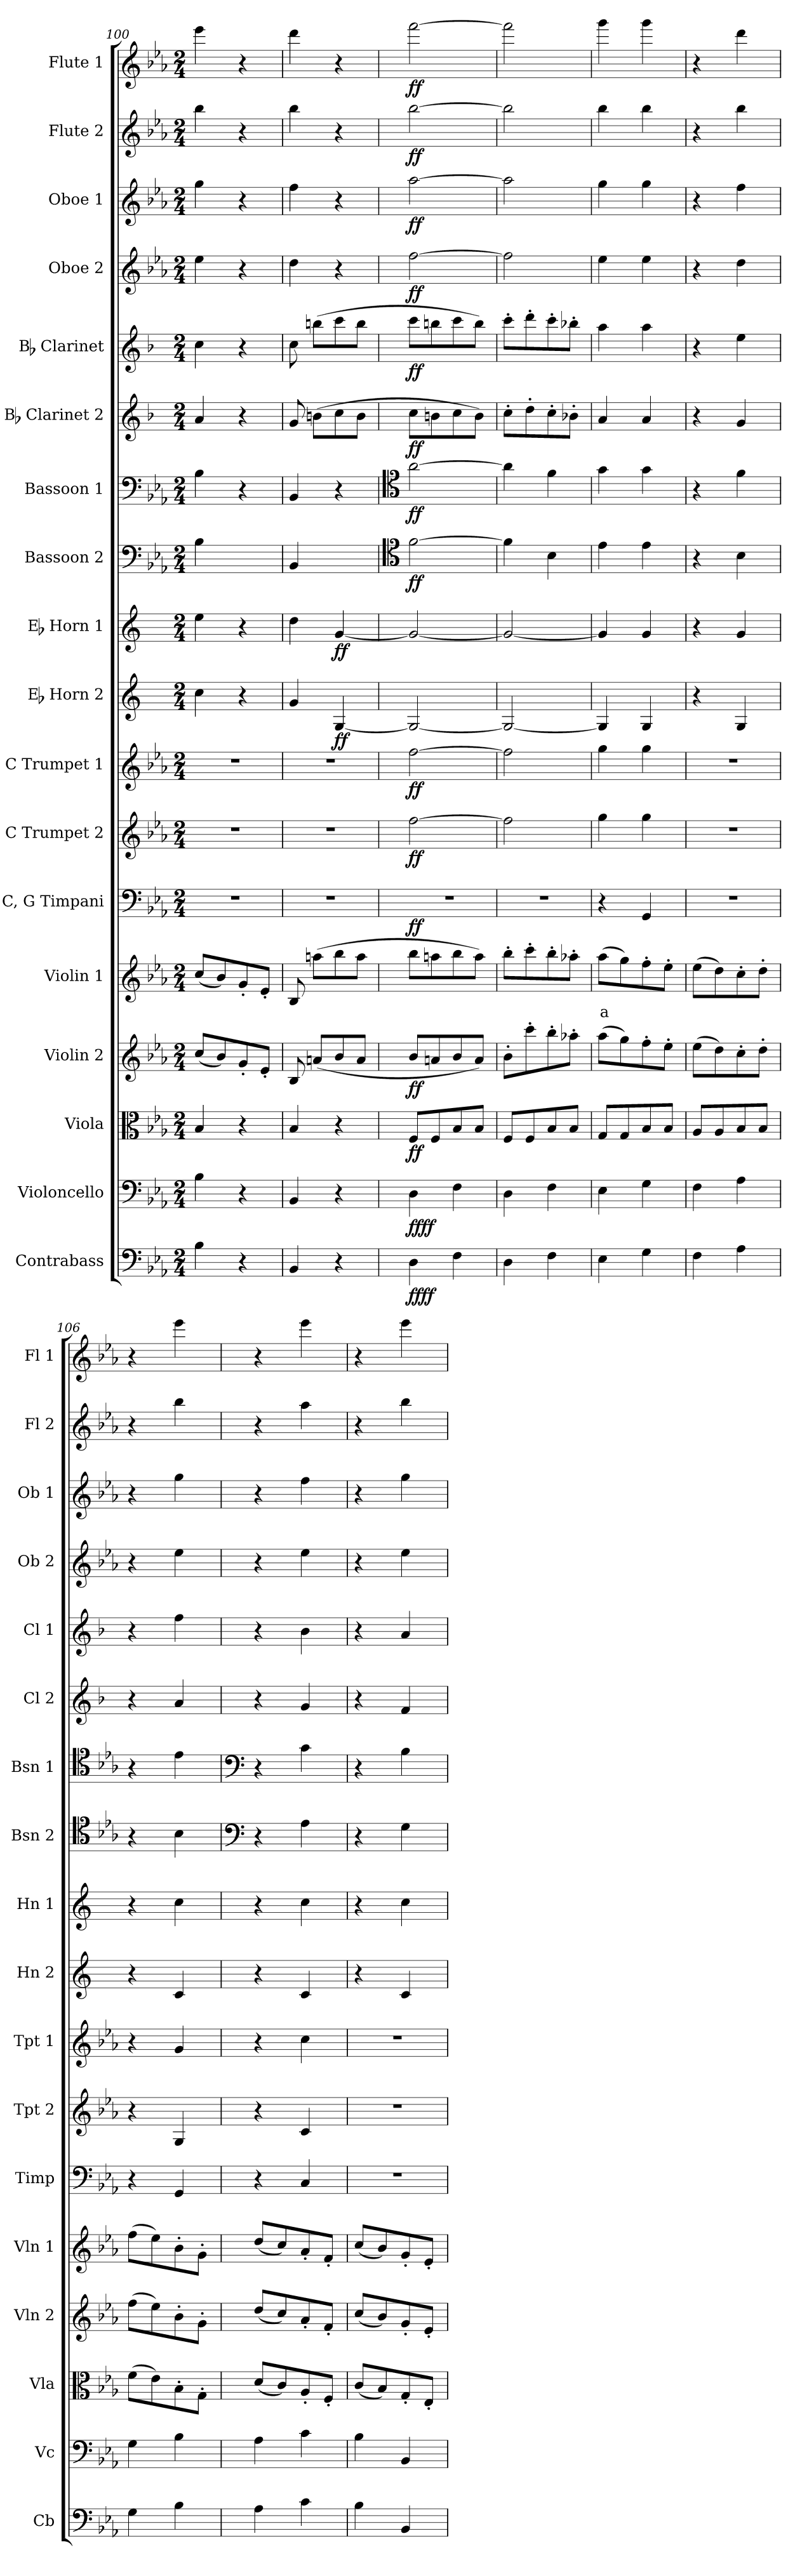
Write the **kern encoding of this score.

**kern	**dynam	**kern	**dynam	**kern	**dynam	**kern	**dynam	**kern	**text	**dynam	**kern	**kern	**dynam	**kern	**dynam	**kern	**dynam	**kern	**dynam	**kern	**dynam	**kern	**dynam	**kern	**dynam	**kern	**dynam	**kern	**dynam	**kern	**dynam	**kern	**dynam	**kern	**dynam
*part18	*part18	*part17	*part17	*part16	*part16	*part15	*part15	*part14	*part14	*part14	*part13	*part12	*part12	*part11	*part11	*part10	*part10	*part9	*part9	*part8	*part8	*part7	*part7	*part6	*part6	*part5	*part5	*part4	*part4	*part3	*part3	*part2	*part2	*part1	*part1
*staff18	*staff18	*staff17	*staff17	*staff16	*staff16	*staff15	*staff15	*staff14	*staff14	*staff14	*staff13	*staff12	*staff12	*staff11	*staff11	*staff10	*staff10	*staff9	*staff9	*staff8	*staff8	*staff7	*staff7	*staff6	*staff6	*staff5	*staff5	*staff4	*staff4	*staff3	*staff3	*staff2	*staff2	*staff1	*staff1
*I"Contrabass	*	*I"Violoncello	*	*I"Viola	*	*I"Violin 2	*	*I"Violin 1	*	*	*I"C, G Timpani	*I"C Trumpet 2	*	*I"C Trumpet 1	*	*I"Eb Horn 2	*	*I"Eb Horn 1	*	*I"Bassoon 2	*	*I"Bassoon 1	*	*I"Bb Clarinet 2	*	*I"Bb Clarinet	*	*I"Oboe 2	*	*I"Oboe 1	*	*I"Flute 2	*	*I"Flute 1	*
*I'Cb	*	*I'Vc	*	*I'Vla	*	*I'Vln 2	*	*I'Vln 1	*	*	*I'Timp	*I'Tpt 2	*	*I'Tpt 1	*	*I'Hn 2	*	*I'Hn 1	*	*I'Bsn 2	*	*I'Bsn 1	*	*I'Cl 2	*	*I'Cl 1	*	*I'Ob 2	*	*I'Ob 1	*	*I'Fl 2	*	*I'Fl 1	*
*clefF4	*	*clefF4	*	*clefC3	*	*clefG2	*	*clefG2	*	*	*clefF4	*clefG2	*	*clefG2	*	*clefG2	*	*clefG2	*	*clefF4	*	*clefF4	*	*clefG2	*	*clefG2	*	*clefG2	*	*clefG2	*	*clefG2	*	*clefG2	*
*ITrd7c12	*	*	*	*	*	*	*	*	*	*	*	*	*	*	*	*ITrd5c9	*	*ITrd5c9	*	*	*	*	*	*ITrd1c2	*	*ITrd1c2	*	*	*	*	*	*	*	*	*
*k[b-e-a-]	*	*k[b-e-a-]	*	*k[b-e-a-]	*	*k[b-e-a-]	*	*k[b-e-a-]	*	*	*k[b-e-a-]	*k[b-e-a-]	*	*k[b-e-a-]	*	*k[b-e-a-]	*	*k[b-e-a-]	*	*k[b-e-a-]	*	*k[b-e-a-]	*	*k[b-e-a-]	*	*k[b-e-a-]	*	*k[b-e-a-]	*	*k[b-e-a-]	*	*k[b-e-a-]	*	*k[b-e-a-]	*
*M2/4	*	*M2/4	*	*M2/4	*	*M2/4	*	*M2/4	*	*	*M2/4	*M2/4	*	*M2/4	*	*M2/4	*	*M2/4	*	*M2/4	*	*M2/4	*	*M2/4	*	*M2/4	*	*M2/4	*	*M2/4	*	*M2/4	*	*M2/4	*
=100	=100	=100	=100	=100	=100	=100	=100	=100	=100	=100	=100	=100	=100	=100	=100	=100	=100	=100	=100	=100	=100	=100	=100	=100	=100	=100	=100	=100	=100	=100	=100	=100	=100	=100	=100
4BB-\	.	4B-\	.	4B-/	.	(8cc/L	.	(8cc/L	.	.	2r	2r	.	2r	.	4e-\	.	4g\	.	4B-\	.	4B-\	.	4g/	.	4b-\	.	4ee-\	.	4gg\	.	4bb-\	.	4eee-\	.
.	.	.	.	.	.	8b-/)	.	8b-/)	.	.	.	.	.	.	.	.	.	.	.	.	.	.	.	.	.	.	.	.	.	.	.	.	.	.	.
4r	.	4r	.	4r	.	8g'/	.	8g'/	.	.	.	.	.	.	.	4r	.	4r	.	4ryy	.	4r	.	4r	.	4r	.	4r	.	4r	.	4r	.	4r	.
.	.	.	.	.	.	8e-'/J	.	8e-'/J	.	.	.	.	.	.	.	.	.	.	.	.	.	.	.	.	.	.	.	.	.	.	.	.	.	.	.
=101	=101	=101	=101	=101	=101	=101	=101	=101	=101	=101	=101	=101	=101	=101	=101	=101	=101	=101	=101	=101	=101	=101	=101	=101	=101	=101	=101	=101	=101	=101	=101	=101	=101	=101	=101
4BBB-/	.	4BB-/	.	4B-/	.	8B-/	.	8B-/	.	.	2r	2r	.	2r	.	4B-/	.	4f\	.	4BB-/	.	4BB-/	.	8f/	.	8b-\	.	4dd\	.	4ff\	.	4bb-\	.	4ddd\	.
.	.	.	.	.	.	(8an/L	.	(8aan\L	.	.	.	.	.	.	.	.	.	.	.	.	.	.	.	(8an\L	.	(8aan\L	.	.	.	.	.	.	.	.	.
!	!	!	!	!	!	!	!	!	!	!	!	!	!	!	!	!	!LO:DY:b	!	!LO:DY:b	!	!	!	!	!	!	!	!	!	!	!	!	!	!	!	!
4r	.	4r	.	4r	.	8b-/	.	8bb-\	.	.	.	.	.	.	.	[4BB-/	ff	[4B-/	ff	4ryy	.	4r	.	8b-\	.	8bb-\	.	4r	.	4r	.	4r	.	4r	.
.	.	.	.	.	.	8a/J	.	8aa\J	.	.	.	.	.	.	.	.	.	.	.	.	.	.	.	8a\J	.	8aa\J	.	.	.	.	.	.	.	.	.
=102	=102	=102	=102	=102	=102	=102	=102	=102	=102	=102	=102	=102	=102	=102	=102	=102	=102	=102	=102	=102	=102	=102	=102	=102	=102	=102	=102	=102	=102	=102	=102	=102	=102	=102	=102
*	*	*	*	*	*	*	*	*	*	*	*	*	*	*	*	*	*	*	*	*clefC4	*	*clefC4	*	*	*	*	*	*	*	*	*	*	*	*	*
!	!LO:DY:b	!	!	!	!	!	!	!	!	!	!	!	!	!	!	!	!	!	!	!	!	!	!	!	!	!	!	!	!	!	!	!	!	!	!
!	!LO:DY:n=1:b	!	!LO:DY:b	!	!	!	!	!	!	!	!	!	!	!	!	!	!	!	!	!	!	!	!	!	!	!	!	!	!	!	!	!	!	!	!
!	!	!	!LO:DY:n=1:b	!	!LO:DY:b	!	!LO:DY:b	!	!	!LO:DY:b	!	!	!LO:DY:b	!	!LO:DY:b	!	!	!	!	!	!LO:DY:b	!	!LO:DY:b	!	!LO:DY:b	!	!LO:DY:b	!	!LO:DY:b	!	!LO:DY:b	!	!LO:DY:b	!	!LO:DY:b
4DD\	ff ff	4D\	ff ff	8F/L	ff	8b-/L	ff	8bb-\L	.	ff	2r	[2ff\	ff	[2ff\	ff	2BB-/_	.	2B-/_	.	[2f\	ff	[2a-\	ff	8b-\L	ff	8bb-\L	ff	[2ff\	ff	[2aa-\	ff	[2bb-\	ff	[2fff\	ff
.	.	.	.	8F/	.	8an/	.	8aan\	.	.	.	.	.	.	.	.	.	.	.	.	.	.	.	8an\	.	8aan\	.	.	.	.	.	.	.	.	.
4FF\	.	4F\	.	8B-/	.	8b-/	.	8bb-\	.	.	.	.	.	.	.	.	.	.	.	.	.	.	.	8b-\	.	8bb-\	.	.	.	.	.	.	.	.	.
.	.	.	.	8B-/J	.	8a/J)	.	8aa\J)	.	.	.	.	.	.	.	.	.	.	.	.	.	.	.	8a\J)	.	8aa\J)	.	.	.	.	.	.	.	.	.
!!LO:PB:g=z
=103	=103	=103	=103	=103	=103	=103	=103	=103	=103	=103	=103	=103	=103	=103	=103	=103	=103	=103	=103	=103	=103	=103	=103	=103	=103	=103	=103	=103	=103	=103	=103	=103	=103	=103	=103
4DD\	.	4D\	.	8F/L	.	8b-'\L	.	8bb-'\L	.	.	2r	2ff\]	.	2ff\]	.	2BB-/_	.	2B-/_	.	4f\]	.	4a-\]	.	8b-'\L	.	8bb-'\L	.	2ff\]	.	2aa-\]	.	2bb-\]	.	2fff\]	.
.	.	.	.	8F/	.	8ccc'\	.	8ccc'\	.	.	.	.	.	.	.	.	.	.	.	.	.	.	.	8cc'\	.	8ccc'\	.	.	.	.	.	.	.	.	.
4FF\	.	4F\	.	8B-/	.	8bb-'\	.	8bb-'\	.	.	.	.	.	.	.	.	.	.	.	4B-\	.	4f\	.	8b-'\	.	8bb-'\	.	.	.	.	.	.	.	.	.
.	.	.	.	8B-/J	.	8aa-X'\J	.	8aa-X'\J	.	.	.	.	.	.	.	.	.	.	.	.	.	.	.	8a-X'\J	.	8aa-X'\J	.	.	.	.	.	.	.	.	.
=104	=104	=104	=104	=104	=104	=104	=104	=104	=104	=104	=104	=104	=104	=104	=104	=104	=104	=104	=104	=104	=104	=104	=104	=104	=104	=104	=104	=104	=104	=104	=104	=104	=104	=104	=104
!	!	!	!	!	!	!	!	!	!LO:LY:b:color=#FF0000	!	!	!	!	!	!	!	!	!	!	!	!	!	!	!	!	!	!	!	!	!	!	!	!	!	!
4EE-\	.	4E-\	.	8G/L	.	(8aa-\L	.	(8aa-\L	a	.	4r	4gg\	.	4gg\	.	4BB-/]	.	4B-/]	.	4e-\	.	4g\	.	4g/	.	4gg\	.	4ee-\	.	4gg\	.	4bb-\	.	4ggg\	.
.	.	.	.	8G/	.	8gg\)	.	8gg\)	.	.	.	.	.	.	.	.	.	.	.	.	.	.	.	.	.	.	.	.	.	.	.	.	.	.	.
4GG\	.	4G\	.	8B-/	.	8ff'\	.	8ff'\	.	.	4GG/	4gg\	.	4gg\	.	4BB-/	.	4B-/	.	4e-\	.	4g\	.	4g/	.	4gg\	.	4ee-\	.	4gg\	.	4bb-\	.	4ggg\	.
.	.	.	.	8B-/J	.	8ee-'\J	.	8ee-'\J	.	.	.	.	.	.	.	.	.	.	.	.	.	.	.	.	.	.	.	.	.	.	.	.	.	.	.
=105	=105	=105	=105	=105	=105	=105	=105	=105	=105	=105	=105	=105	=105	=105	=105	=105	=105	=105	=105	=105	=105	=105	=105	=105	=105	=105	=105	=105	=105	=105	=105	=105	=105	=105	=105
4FF\	.	4F\	.	8A-/L	.	(8ee-\L	.	(8ee-\L	.	.	2r	2r	.	2r	.	4r	.	4r	.	4r	.	4r	.	4r	.	4r	.	4r	.	4r	.	4r	.	4r	.
.	.	.	.	8A-/	.	8dd\)	.	8dd\)	.	.	.	.	.	.	.	.	.	.	.	.	.	.	.	.	.	.	.	.	.	.	.	.	.	.	.
4AA-\	.	4A-\	.	8B-/	.	8cc'\	.	8cc'\	.	.	.	.	.	.	.	4BB-/	.	4B-/	.	4B-\	.	4f\	.	4f/	.	4dd\	.	4dd\	.	4ff\	.	4bb-\	.	4ddd\	.
.	.	.	.	8B-/J	.	8dd'\J	.	8dd'\J	.	.	.	.	.	.	.	.	.	.	.	.	.	.	.	.	.	.	.	.	.	.	.	.	.	.	.
=106	=106	=106	=106	=106	=106	=106	=106	=106	=106	=106	=106	=106	=106	=106	=106	=106	=106	=106	=106	=106	=106	=106	=106	=106	=106	=106	=106	=106	=106	=106	=106	=106	=106	=106	=106
4GG\	.	4G\	.	(8f\L	.	(8ff\L	.	(8ff\L	.	.	4r	4r	.	4r	.	4r	.	4r	.	4r	.	4r	.	4r	.	4r	.	4r	.	4r	.	4r	.	4r	.
.	.	.	.	8e-\)	.	8ee-\)	.	8ee-\)	.	.	.	.	.	.	.	.	.	.	.	.	.	.	.	.	.	.	.	.	.	.	.	.	.	.	.
4BB-\	.	4B-\	.	8B-'\	.	8b-'\	.	8b-'\	.	.	4GG/	4G/	.	4g/	.	4E-/	.	4e-\	.	4B-\	.	4e-\	.	4g/	.	4ee-\	.	4ee-\	.	4gg\	.	4bb-\	.	4eee-\	.
.	.	.	.	8G'\J	.	8g'\J	.	8g'\J	.	.	.	.	.	.	.	.	.	.	.	.	.	.	.	.	.	.	.	.	.	.	.	.	.	.	.
=107	=107	=107	=107	=107	=107	=107	=107	=107	=107	=107	=107	=107	=107	=107	=107	=107	=107	=107	=107	=107	=107	=107	=107	=107	=107	=107	=107	=107	=107	=107	=107	=107	=107	=107	=107
*	*	*	*	*	*	*	*	*	*	*	*	*	*	*	*	*	*	*	*	*clefF4	*	*clefF4	*	*	*	*	*	*	*	*	*	*	*	*	*
4AA-\	.	4A-\	.	(8d/L	.	(8dd/L	.	(8dd/L	.	.	4r	4r	.	4r	.	4r	.	4r	.	4r	.	4r	.	4r	.	4r	.	4r	.	4r	.	4r	.	4r	.
.	.	.	.	8c/)	.	8cc/)	.	8cc/)	.	.	.	.	.	.	.	.	.	.	.	.	.	.	.	.	.	.	.	.	.	.	.	.	.	.	.
4C\	.	4c\	.	8A-'/	.	8a-'/	.	8a-'/	.	.	4C/	4c/	.	4cc\	.	4E-/	.	4e-\	.	4A-\	.	4c\	.	4f/	.	4a-\	.	4ee-\	.	4ff\	.	4aa-\	.	4eee-\	.
.	.	.	.	8F'/J	.	8f'/J	.	8f'/J	.	.	.	.	.	.	.	.	.	.	.	.	.	.	.	.	.	.	.	.	.	.	.	.	.	.	.
=108	=108	=108	=108	=108	=108	=108	=108	=108	=108	=108	=108	=108	=108	=108	=108	=108	=108	=108	=108	=108	=108	=108	=108	=108	=108	=108	=108	=108	=108	=108	=108	=108	=108	=108	=108
4BB-\	.	4B-\	.	(8c/L	.	(8cc/L	.	(8cc/L	.	.	2r	2r	.	2r	.	4r	.	4r	.	4r	.	4r	.	4r	.	4r	.	4r	.	4r	.	4r	.	4r	.
.	.	.	.	8B-/)	.	8b-/)	.	8b-/)	.	.	.	.	.	.	.	.	.	.	.	.	.	.	.	.	.	.	.	.	.	.	.	.	.	.	.
4BBB-/	.	4BB-/	.	8G'/	.	8g'/	.	8g'/	.	.	.	.	.	.	.	4E-/	.	4e-\	.	4G\	.	4B-\	.	4e-/	.	4g/	.	4ee-\	.	4gg\	.	4bb-\	.	4eee-\	.
.	.	.	.	8E-'/J	.	8e-'/J	.	8e-'/J	.	.	.	.	.	.	.	.	.	.	.	.	.	.	.	.	.	.	.	.	.	.	.	.	.	.	.
=	=	=	=	=	=	=	=	=	=	=	=	=	=	=	=	=	=	=	=	=	=	=	=	=	=	=	=	=	=	=	=	=	=	=	=
*-	*-	*-	*-	*-	*-	*-	*-	*-	*-	*-	*-	*-	*-	*-	*-	*-	*-	*-	*-	*-	*-	*-	*-	*-	*-	*-	*-	*-	*-	*-	*-	*-	*-	*-	*-
